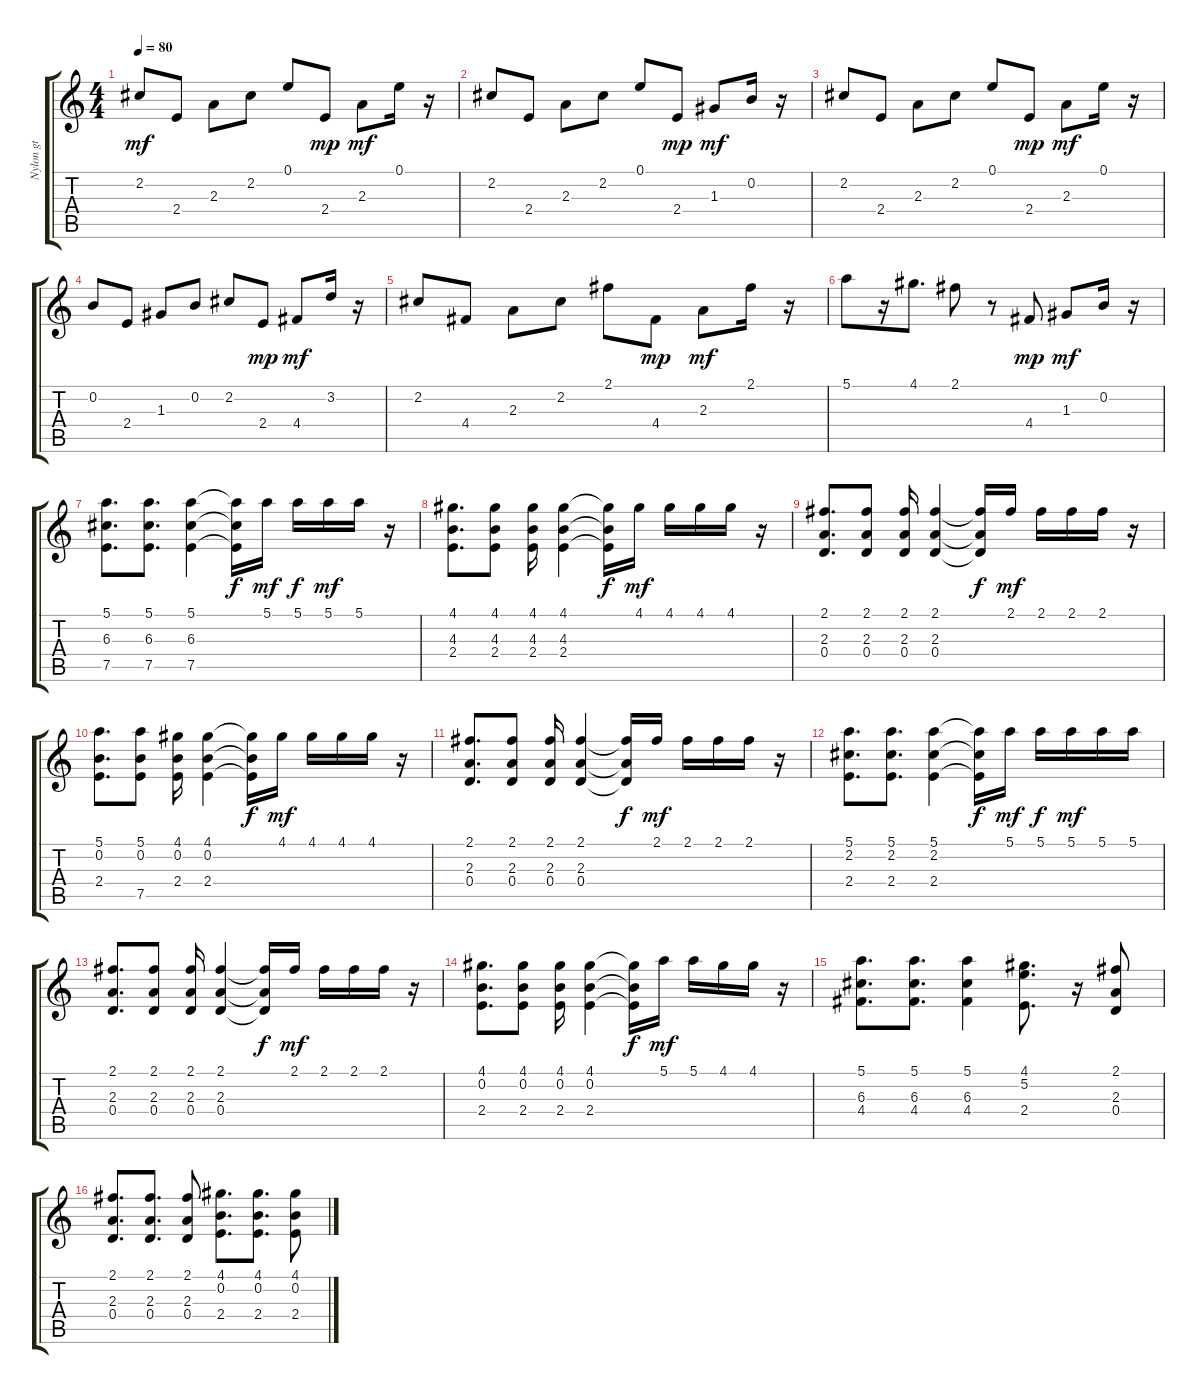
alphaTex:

\track ("Nylon gt" "Nylon gt") {instrument acousticguitarnylon}
\staff {score tabs}
\tuning (E4 B3 G3 D3 A2 E2) {hide}
\ts (4 4)
\tempo 80
\clef g2
\ks c
2.2.8{dy mf} 2.4.8 2.3.8 2.2.8 0.1.8 2.4.8{dy mp} 2.3.8{dy mf} 0.1.16 r.16 |
2.2.8 2.4.8 2.3.8 2.2.8 0.1.8 2.4.8{dy mp} 1.3.8{dy mf} 0.2.16 r.16 |
2.2.8 2.4.8 2.3.8 2.2.8 0.1.8 2.4.8{dy mp} 2.3.8{dy mf} 0.1.16 r.16 |
0.2.8 2.4.8 1.3.8 0.2.8 2.2.8 2.4.8{dy mp} 4.4.8{dy mf} 3.2.16 r.16 |
2.2.8 4.4.8 2.3.8 2.2.8 2.1.8 4.4.8{dy mp} 2.3.8{dy mf} 2.1.16 r.16 |
5.1.8 r.16 4.1.8{d} 2.1.8 r.8 4.4.8{dy mp} 1.3.8{dy mf} 0.2.16 r.16 |
(5.1 6.3 7.5).8{d} (5.1 6.3 7.5).8{d} (5.1 6.3 7.5).4 (5.1{t} 6.3{t} 7.5{t}).16{dy f} 5.1.16{dy mf} 5.1.16{dy f} 5.1.16{dy mf} 5.1.16 r.16 |
(4.1 4.3 2.4).8{d} (4.1 4.3 2.4).8 (4.1 4.3 2.4).16 (4.1 4.3 2.4).4 (4.1{t} 4.3{t} 2.4{t}).16{dy f} 4.1.16{dy mf} 4.1.16 4.1.16 4.1.16 r.16 |
(2.1 2.3 0.4).8{d} (2.1 2.3 0.4).8 (2.1 2.3 0.4).16 (2.1 2.3 0.4).4 (2.1{t} 2.3{t} 0.4{t}).16{dy f} 2.1.16{dy mf} 2.1.16 2.1.16 2.1.16 r.16 |
(5.1 0.2 2.4).8{d} (5.1 0.2 7.5).8 (4.1 0.2 2.4).16 (4.1 0.2 2.4).4 (4.1{t} 0.2{t} 2.4{t}).16{dy f} 4.1.16{dy mf} 4.1.16 4.1.16 4.1.16 r.16 |
(2.1 2.3 0.4).8{d} (2.1 2.3 0.4).8 (2.1 2.3 0.4).16 (2.1 2.3 0.4).4 (2.1{t} 2.3{t} 0.4{t}).16{dy f} 2.1.16{dy mf} 2.1.16 2.1.16 2.1.16 r.16 |
(5.1 2.2 2.4).8{d} (5.1 2.2 2.4).8{d} (5.1 2.2 2.4).4 (5.1{t} 2.2{t} 2.4{t}).16{dy f} 5.1.16{dy mf} 5.1.16{dy f} 5.1.16{dy mf} 5.1.16 5.1.16 |
(2.1 2.3 0.4).8{d} (2.1 2.3 0.4).8 (2.1 2.3 0.4).16 (2.1 2.3 0.4).4 (2.1{t} 2.3{t} 0.4{t}).16{dy f} 2.1.16{dy mf} 2.1.16 2.1.16 2.1.16 r.16 |
(4.1 0.2 2.4).8{d} (4.1 0.2 2.4).8 (4.1 0.2 2.4).16 (4.1 0.2 2.4).4 (4.1{t} 0.2{t} 2.4{t}).16{dy f} 5.1.16{dy mf} 5.1.16 4.1.16 4.1.16 r.16 |
(5.1 6.3 4.4).8{d} (5.1 6.3 4.4).8{d} (5.1 6.3 4.4).4 (4.1 5.2 2.4).8{d} r.16 (2.1 2.3 0.4).8 |
(2.1 2.3 0.4).8{d} (2.1 2.3 0.4).8{d} (2.1 2.3 0.4).8 (4.1 0.2 2.4).8{d} (4.1 0.2 2.4).8{d} (4.1 0.2 2.4).8
